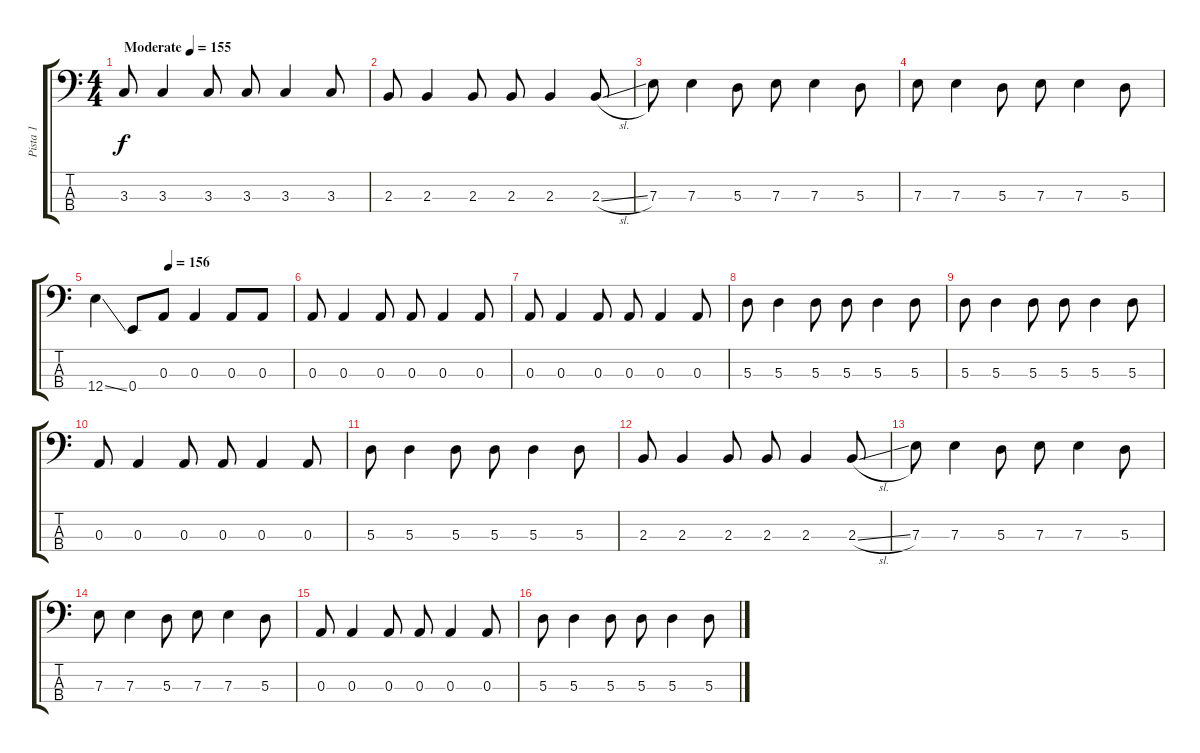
\track ("Pista 1" "Pista 1") {instrument electricbassfinger}
\staff {score tabs}
\tuning (G2 D2 A1 E1) {hide}
\ts (4 4)
\tempo (155 "Moderate")
\clef f4
\ks c
3.3.8{dy f instrument electricbassfinger} 3.3.4 3.3.8 3.3.8 3.3.4 3.3.8 |
2.3.8 2.3.4 2.3.8 2.3.8 2.3.4 2.3{sl}.8 |
7.3.8 7.3.4 5.3.8 7.3.8 7.3.4 5.3.8 |
7.3.8 7.3.4 5.3.8 7.3.8 7.3.4 5.3.8 |
\tempo (156 0.375)
12.4{ss}.4 0.4.8 0.3.8 0.3.4 0.3.8 0.3.8 |
0.3.8 0.3.4 0.3.8 0.3.8 0.3.4 0.3.8 |
0.3.8 0.3.4 0.3.8 0.3.8 0.3.4 0.3.8 |
5.3.8 5.3.4 5.3.8 5.3.8 5.3.4 5.3.8 |
5.3.8 5.3.4 5.3.8 5.3.8 5.3.4 5.3.8 |
0.3.8 0.3.4 0.3.8 0.3.8 0.3.4 0.3.8 |
5.3.8 5.3.4 5.3.8 5.3.8 5.3.4 5.3.8 |
2.3.8 2.3.4 2.3.8 2.3.8 2.3.4 2.3{sl}.8 |
7.3.8 7.3.4 5.3.8 7.3.8 7.3.4 5.3.8 |
7.3.8 7.3.4 5.3.8 7.3.8 7.3.4 5.3.8 |
0.3.8 0.3.4 0.3.8 0.3.8 0.3.4 0.3.8 |
5.3.8 5.3.4 5.3.8 5.3.8 5.3.4 5.3.8
